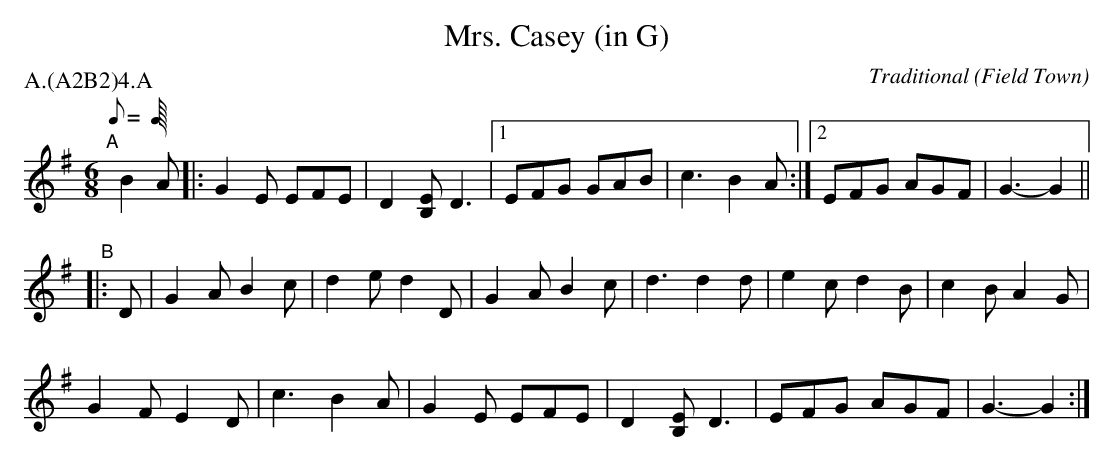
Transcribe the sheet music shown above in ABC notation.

X:1
T:Mrs. Casey (in G)
M:6/8
L:1/8
C:Traditional
O:Field Town
P:A.(A2B2)4.A
Q:C3=80
K:G Ionian
"A"[|] B2A |: G2E EFE | D2[B,E] D3 |1 EFG GAB | c3 B2A :|2 EFG AGF | G3- G2 ||
"B"|: D | G2A B2c | d2e d2D | G2A B2c | d3 d2 d | e2c d2B | c2B A2G |
G2F E2D | c3 B2A | G2E EFE | D2[B,E] D3 | EFG AGF | G3- G2 :|
